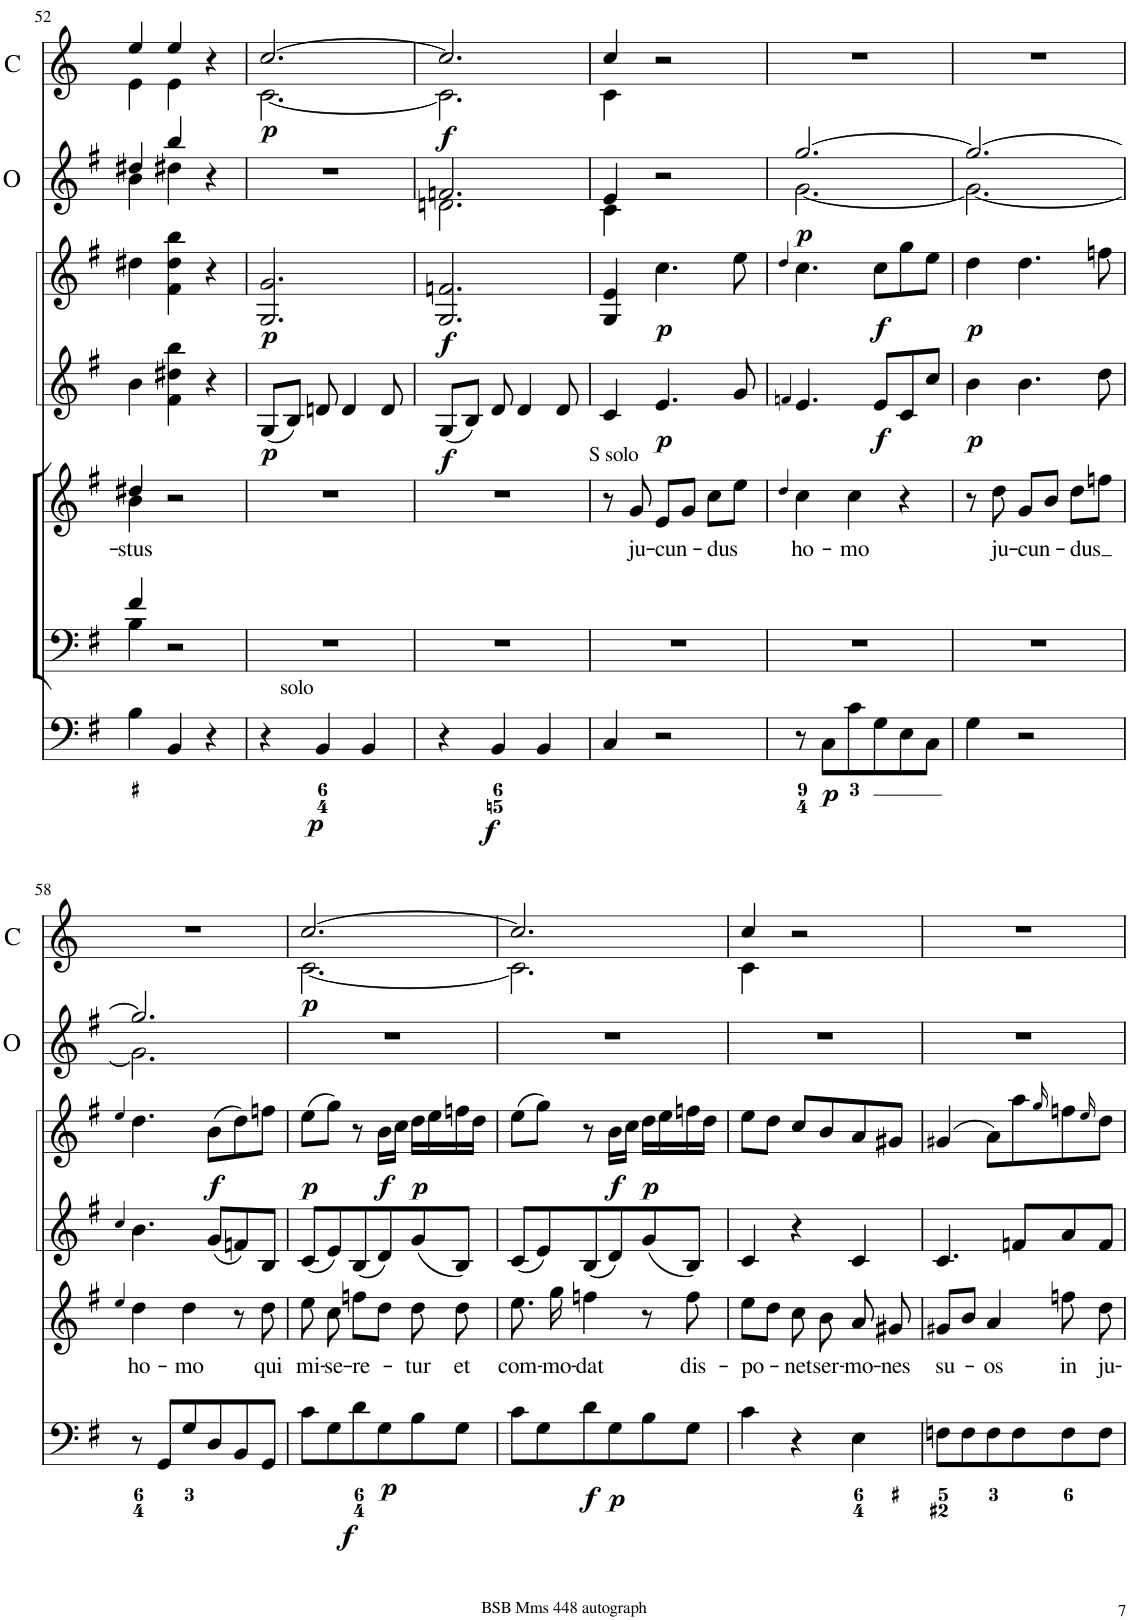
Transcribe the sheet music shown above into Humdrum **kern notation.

**kern	**dynam	**kern	**kern	**text	**kern	**dynam	**kern	**dynam	**kern	**dynam	**kern	**dynam
*part7	*part7	*part6	*part5	*part5	*part4	*part4	*part3	*part3	*part2	*part2	*part1	*part1
*staff7	*staff7	*staff6	*staff5	*staff5	*staff4	*staff4	*staff3	*staff3	*staff2	*staff2	*staff1	*staff1
*I"Organ	*	*I"Voice	*I"Voice	*	*I"Violin	*	*I"Violin	*	*I"Oboi	*	*I"Corni in G	*
*	*	*	*	*	*I'Vln	*	*I'Vln	*	*I'O	*	*I'C	*
!!LO:PB:g=z
*clefF4	*	*clefF4	*clefG2	*	*clefG2	*	*clefG2	*	*clefG2	*	*clefG2	*
*	*	*	*	*	*	*	*	*	*	*	*Trd3c5	*
*k[f#]	*	*k[f#]	*k[f#]	*	*k[f#]	*	*k[f#]	*	*k[f#]	*	*k[]	*
*M3/4	*	*M3/4	*M3/4	*	*M3/4	*	*M3/4	*	*M3/4	*	*M3/4	*
=52	=52	=52	=52	=52	=52	=52	=52	=52	=52	=52	=52	=52
*	*	*^	*^	*	*	*	*	*	*	*	*	*
!	!	!	!	!	!	!LO:LY:b	!	!	!	!	!	!	!	!
*	*	*	*	*	*	*	*	*	*	*	*^	*	*^	*
4B\	.	4f#/	4B\	4dd#X/	4b\	-stus	4b\	.	4dd#X\	.	4dd#X/	4b\	.	4ee/	4e\	.
4BB/	.	2r	2ryy	2r	2ryy	.	4f#\ 4dd#X\ 4bb\	.	4f#\ 4dd#\ 4bb\	.	4bb/	4dd#X\	.	4ee/	4e\	.
4r	.	.	.	.	.	.	4r	.	4r	.	4r	4ryy	.	4r	4ryy	.
*	*	*v	*v	*	*	*	*	*	*	*	*	*	*	*	*	*
*	*	*	*v	*v	*	*	*	*	*	*	*	*	*	*	*
=53	=53	=53	=53	=53	=53	=53	=53	=53	=53	=53	=53	=53	=53	=53
!	!	!	!	!	!	!LO:DY:b	!	!LO:DY:b	!	!	!	!	!	!LO:DY:b
*	*	*	*	*	*	*	*	*	*v	*v	*	*	*	*
4r	.	2.r	2.r	.	(8G/L	p	2.G/ 2.g/	p	2.r	.	[2.cc/	[2.c\	p
.	.	.	.	.	8B/J)	.	.	.	.	.	.	.	.
!LO:TX:a:t=solo	!	!	!	!	!	!	!	!	!	!	!	!	!
!	!LO:DY:b	!	!	!	!	!	!	!	!	!	!	!	!
4BB/	p	.	.	.	8dn/	.	.	.	.	.	.	.	.
.	.	.	.	.	4d/	.	.	.	.	.	.	.	.
4BB/	.	.	.	.	.	.	.	.	.	.	.	.	.
.	.	.	.	.	8d/	.	.	.	.	.	.	.	.
=54	=54	=54	=54	=54	=54	=54	=54	=54	=54	=54	=54	=54	=54
*	*	*	*	*	*	*	*	*	*^	*	*	*	*
!	!	!	!	!	!	!LO:DY:b	!	!LO:DY:b	!	!	!	!	!	!LO:DY:b
4r	.	2.r	2.r	.	(8G/L	f	2.G/ 2.fn/	f	2.fn/	2.dn\	.	2.cc/]	2.c\]	f
.	.	.	.	.	8B/J)	.	.	.	.	.	.	.	.	.
!	!LO:DY:b	!	!	!	!	!	!	!	!	!	!	!	!	!
4BB/	f	.	.	.	8d/	.	.	.	.	.	.	.	.	.
.	.	.	.	.	4d/	.	.	.	.	.	.	.	.	.
4BB/	.	.	.	.	.	.	.	.	.	.	.	.	.	.
.	.	.	.	.	8d/	.	.	.	.	.	.	.	.	.
=55	=55	=55	=55	=55	=55	=55	=55	=55	=55	=55	=55	=55	=55	=55
4C/	.	2.r	8r	.	4c/	.	4G/ 4e/	.	4e/	4c\	.	4cc/	4c\	.
!	!	!	!LO:TX:a:t=S solo	!	!	!	!	!	!	!	!	!	!	!
!	!	!	!	!LO:LY:b	!	!	!	!	!	!	!	!	!	!
.	.	.	8g/	ju-	.	.	.	.	.	.	.	.	.	.
!	!	!	!	!LO:LY:b	!	!LO:DY:b	!	!LO:DY:b	!	!	!	!	!	!
2r	.	.	8e/L	-cun-	4.e/	p	4.cc\	p	2r	2ryy	.	2r	2ryy	.
.	.	.	8g/J	.	.	.	.	.	.	.	.	.	.	.
!	!	!	!	!LO:LY:b	!	!	!	!	!	!	!	!	!	!
.	.	.	8cc\L	-dus	.	.	.	.	.	.	.	.	.	.
.	.	.	8ee\J	.	8g/	.	8ee\	.	.	.	.	.	.	.
*	*	*	*	*	*	*	*	*	*	*	*	*v	*v	*
=56	=56	=56	=56	=56	=56	=56	=56	=56	=56	=56	=56	=56	=56
.	.	.	4qdd/	.	4qfn/	.	4qdd/	.	.	.	.	.	.
!	!	!	!	!LO:LY:b	!	!	!	!	!	!	!LO:DY:b	!	!
8r	.	2.r	4cc\	ho-	4.e/	.	4.cc\	.	[2.gg/	[2.g\	p	2.r	.
!	!LO:DY:b	!	!	!	!	!	!	!	!	!	!	!	!
8C\L	p	.	.	.	.	.	.	.	.	.	.	.	.
!	!	!	!	!LO:LY:b	!	!	!	!	!	!	!	!	!
8c\	.	.	4cc\	-mo	.	.	.	.	.	.	.	.	.
!	!	!	!	!	!	!LO:DY:b	!	!LO:DY:b	!	!	!	!	!
8G\	.	.	.	.	8e/L	f	8cc\L	f	.	.	.	.	.
8E\	.	.	4r	.	8c/	.	8gg\	.	.	.	.	.	.
8C\J	.	.	.	.	8cc/J	.	8ee\J	.	.	.	.	.	.
=57	=57	=57	=57	=57	=57	=57	=57	=57	=57	=57	=57	=57	=57
!	!	!	!	!	!	!LO:DY:b	!	!LO:DY:b	!	!	!	!	!
4G\	.	2.r	8r	.	4b\	p	4dd\	p	2.gg/_	2.g\_	.	2.r	.
!	!	!	!	!LO:LY:b	!	!	!	!	!	!	!	!	!
.	.	.	8dd\	ju-	.	.	.	.	.	.	.	.	.
!	!	!	!	!LO:LY:b	!	!	!	!	!	!	!	!	!
2r	.	.	8g/L	-cun-	4.b\	.	4.dd\	.	.	.	.	.	.
.	.	.	8b/J	.	.	.	.	.	.	.	.	.	.
!	!	!	!	!LO:LY:b	!	!	!	!	!	!	!	!	!
.	.	.	8dd\L	-dus	.	.	.	.	.	.	.	.	.
.	.	.	8ffn\J	.	8dd\	.	8ffn\	.	.	.	.	.	.
!!LO:LB:g=z
=58	=58	=58	=58	=58	=58	=58	=58	=58	=58	=58	=58	=58	=58
.	.	.	4qee/	.	4qcc/	.	4qee/	.	.	.	.	.	.
!	!	!	!	!LO:LY:b	!	!	!	!	!	!	!	!	!
8r	.	2.r	4dd\	ho-	4.b\	.	4.dd\	.	2.gg/]	2.g\]	.	2.r	.
8GG/L	.	.	.	.	.	.	.	.	.	.	.	.	.
!	!	!	!	!LO:LY:b	!	!	!	!	!	!	!	!	!
8G/	.	.	4dd\	-mo	.	.	.	.	.	.	.	.	.
!	!	!	!	!	!	!	!	!LO:DY:b	!	!	!	!	!
8D/	.	.	.	.	(8g/L	.	(8b\L	f	.	.	.	.	.
8BB/	.	.	8r	.	8fn/)	.	8dd\)	.	.	.	.	.	.
!	!	!	!	!LO:LY:b	!	!	!	!	!	!	!	!	!
8GG/J	.	.	8dd\	qui	8B/J	.	8ffn\J	.	.	.	.	.	.
*	*	*	*	*	*	*	*	*	*v	*v	*	*	*
=59	=59	=59	=59	=59	=59	=59	=59	=59	=59	=59	=59	=59
!	!	!	!	!LO:LY:b	!	!	!	!LO:DY:b	!	!	!	!LO:DY:b
*	*	*	*	*	*	*	*	*	*	*	*^	*
8c\L	.	2.r	8ee\	mi-	(8c/L	.	(8ee\L	p	2.r	.	[2.cc/	[2.c\	p
!	!	!	!	!LO:LY:b	!	!	!	!	!	!	!	!	!
8G\	.	.	8cc\	-se-	8e/)	.	8gg\J)	.	.	.	.	.	.
!	!LO:DY:b	!	!	!LO:LY:b	!	!	!	!	!	!	!	!	!
8d\	f	.	8ffn\L	-re-	(8B/	.	8r	.	.	.	.	.	.
!	!LO:DY:b	!	!	!	!	!	!	!LO:DY:b	!	!	!	!	!
8G\	p	.	8dd\J	.	8d/)	.	16b\LL	f	.	.	.	.	.
.	.	.	.	.	.	.	16cc\JJ	.	.	.	.	.	.
!	!	!	!	!LO:LY:b	!	!	!	!LO:DY:b	!	!	!	!	!
8B\	.	.	8dd\	-tur	(8g/	.	16dd\LL	p	.	.	.	.	.
.	.	.	.	.	.	.	16ee\	.	.	.	.	.	.
!	!	!	!	!LO:LY:b	!	!	!	!	!	!	!	!	!
8G\J	.	.	8dd\	et	8B/J)	.	16ffn\	.	.	.	.	.	.
.	.	.	.	.	.	.	16dd\JJ	.	.	.	.	.	.
=60	=60	=60	=60	=60	=60	=60	=60	=60	=60	=60	=60	=60	=60
!	!	!	!	!LO:LY:b	!	!	!	!	!	!	!	!	!
8c\L	.	2.r	8.ee\	com-	(8c/L	.	(8ee\L	.	2.r	.	2.cc/]	2.c\]	.
8G\	.	.	.	.	8e/)	.	8gg\J)	.	.	.	.	.	.
!	!	!	!	!LO:LY:b	!	!	!	!	!	!	!	!	!
.	.	.	16gg\	-mo-	.	.	.	.	.	.	.	.	.
!	!LO:DY:b	!	!	!LO:LY:b	!	!	!	!	!	!	!	!	!
8d\	f	.	4ffn\	-dat	(8B/	.	8r	.	.	.	.	.	.
!	!LO:DY:b	!	!	!	!	!	!	!LO:DY:b	!	!	!	!	!
8G\	p	.	.	.	8d/)	.	16b\LL	f	.	.	.	.	.
.	.	.	.	.	.	.	16cc\JJ	.	.	.	.	.	.
!	!	!	!	!	!	!	!	!LO:DY:b	!	!	!	!	!
8B\	.	.	8r	.	(8g/	.	16dd\LL	p	.	.	.	.	.
.	.	.	.	.	.	.	16ee\	.	.	.	.	.	.
!	!	!	!	!LO:LY:b	!	!	!	!	!	!	!	!	!
8G\J	.	.	8ff\	dis-	8B/J)	.	16ffn\	.	.	.	.	.	.
.	.	.	.	.	.	.	16dd\JJ	.	.	.	.	.	.
=61	=61	=61	=61	=61	=61	=61	=61	=61	=61	=61	=61	=61	=61
!	!	!	!	!LO:LY:b	!	!	!	!	!	!	!	!	!
4c\	.	2.r	8ee\L	-po-	4c/	.	8ee\L	.	2.r	.	4cc/	4c\	.
.	.	.	8dd\J	.	.	.	8dd\J	.	.	.	.	.	.
!	!	!	!	!LO:LY:b	!	!	!	!	!	!	!	!	!
4r	.	.	8cc\	-net	4r	.	8cc/L	.	.	.	2r	2ryy	.
!	!	!	!	!LO:LY:b	!	!	!	!	!	!	!	!	!
.	.	.	8b\	ser-	.	.	8b/	.	.	.	.	.	.
!	!	!	!	!LO:LY:b	!	!	!	!	!	!	!	!	!
4E\	.	.	8a/	-mo-	4c/	.	8a/	.	.	.	.	.	.
!	!	!	!	!LO:LY:b	!	!	!	!	!	!	!	!	!
.	.	.	8g#X/	-nes	.	.	8g#X/J	.	.	.	.	.	.
*	*	*	*	*	*	*	*	*	*	*	*v	*v	*
=62	=62	=62	=62	=62	=62	=62	=62	=62	=62	=62	=62	=62
!	!	!	!	!LO:LY:b	!	!	!	!	!	!	!	!
8Fn\L	.	2.r	8g#X/L	su-	4.c/	.	(4g#X/	.	2.r	.	2.r	.
8F\	.	.	8b/J	.	.	.	.	.	.	.	.	.
!	!	!	!	!LO:LY:b	!	!	!	!	!	!	!	!
8F\	.	.	4a/	-os	.	.	8a\L)	.	.	.	.	.
8F\	.	.	.	.	8fn/L	.	8aa\	.	.	.	.	.
.	.	.	.	.	.	.	16qgg/	.	.	.	.	.
!	!	!	!	!LO:LY:b	!	!	!	!	!	!	!	!
8F\	.	.	8ffn\	in	8a/	.	8ffn\	.	.	.	.	.
.	.	.	.	.	.	.	16qee/	.	.	.	.	.
!	!	!	!	!LO:LY:b	!	!	!	!	!	!	!	!
8F\J	.	.	8dd\	ju-	8f/J	.	8dd\J	.	.	.	.	.
=	=	=	=	=	=	=	=	=	=	=	=	=
*-	*-	*-	*-	*-	*-	*-	*-	*-	*-	*-	*-	*-
